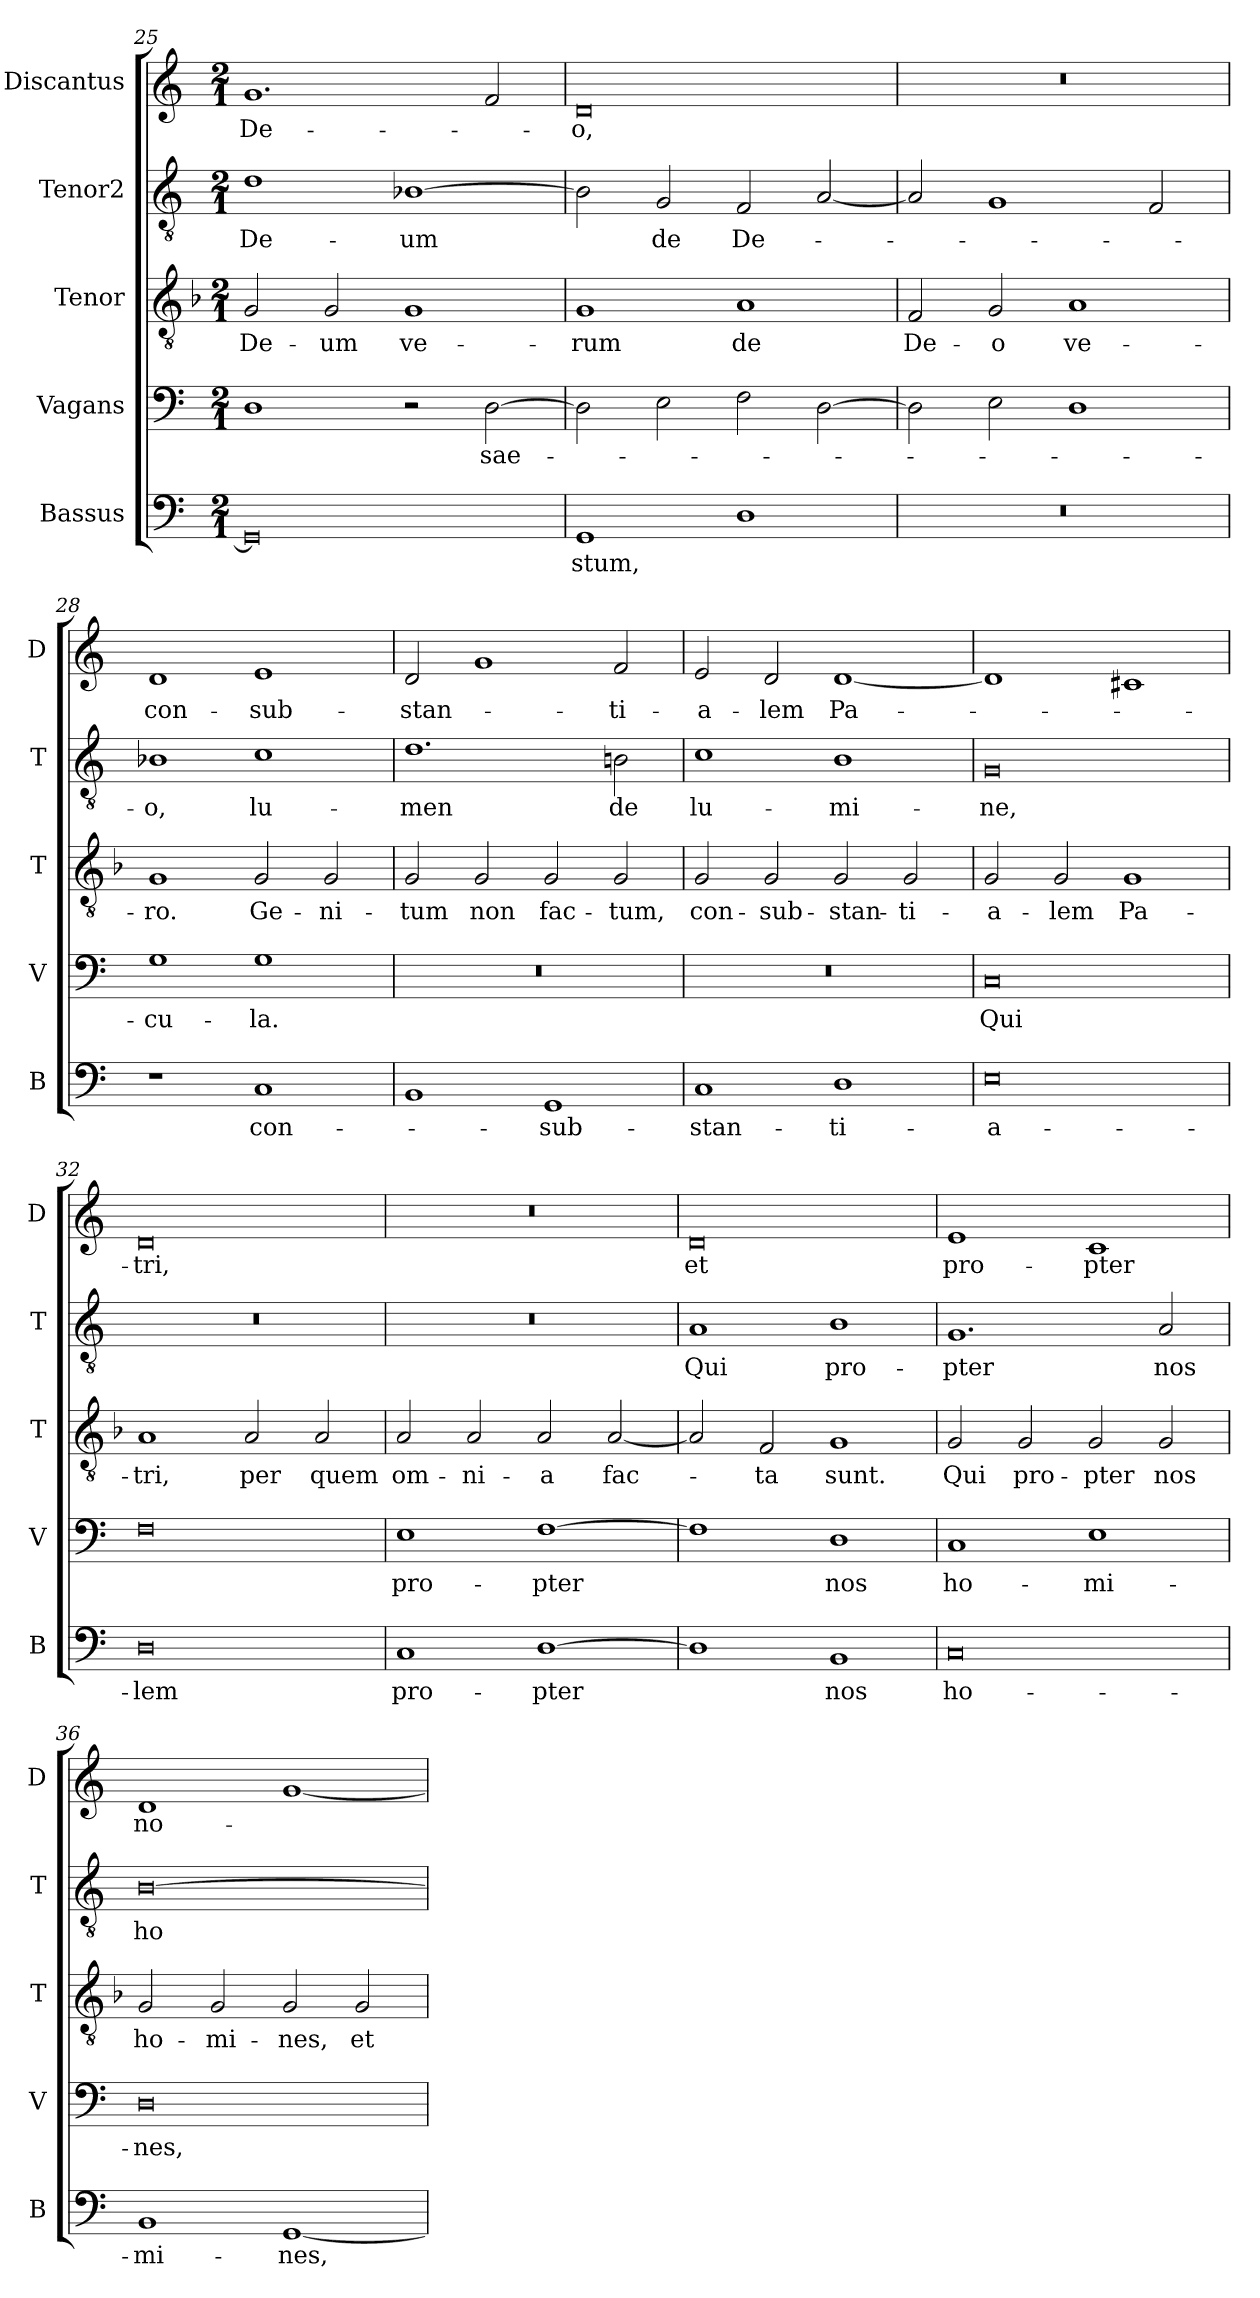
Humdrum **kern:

**kern	**text	**kern	**text	**kern	**text	**kern	**text	**kern	**text
*part5	*part5	*part4	*part4	*part3	*part3	*part2	*part2	*part1	*part1
*staff5	*staff5	*staff4	*staff4	*staff3	*staff3	*staff2	*staff2	*staff1	*staff1
*I"Bassus	*	*I"Vagans	*	*I"Tenor	*	*I"Tenor2	*	*I"Discantus	*
*I'B	*	*I'V	*	*I'T	*	*I'T	*	*I'D	*
*clefF4	*	*clefF4	*	*clefGv2	*	*clefGv2	*	*clefG2	*
*k[]	*	*k[]	*	*k[b-]	*	*k[]	*	*k[]	*
*M2/1	*	*M2/1	*	*M2/1	*	*M2/1	*	*M2/1	*
=25	=25	=25	=25	=25	=25	=25	=25	=25	=25
0GG]	.	1D	.	2G/	De-	1d	De-	1.g	De-
.	.	.	.	2G/	-um	.	.	.	.
.	.	2r	.	1G	ve-	[1B-X	-um	.	.
.	.	[2D\	sae-	.	.	.	.	2f/	.
=26	=26	=26	=26	=26	=26	=26	=26	=26	=26
1GG	-stum,	2D\]	.	1G	-rum	2B-\]	.	0d	-o,
.	.	2E\	.	.	.	2G/	de	.	.
1D	.	2F\	.	1A	de	2F/	De-	.	.
.	.	[2D\	.	.	.	[2A/	.	.	.
=27	=27	=27	=27	=27	=27	=27	=27	=27	=27
0r	.	2D\]	.	2F/	De-	2A/]	.	0r	.
.	.	2E\	.	2G/	-o	1G	.	.	.
.	.	1D	.	1A	ve-	.	.	.	.
.	.	.	.	.	.	2F/	.	.	.
=28	=28	=28	=28	=28	=28	=28	=28	=28	=28
1r	.	1G	-cu-	1G	-ro.	1B-X	-o,	1d	con-
1C	con-	1G	-la.	2G/	Ge-	1c	lu-	1e	-sub-
.	.	.	.	2G/	-ni-	.	.	.	.
=29	=29	=29	=29	=29	=29	=29	=29	=29	=29
1BB	.	0r	.	2G/	-tum	1.d	-men	2d/	-stan-
.	.	.	.	2G/	non	.	.	1g	.
1GG	-sub-	.	.	2G/	fac-	.	.	.	.
.	.	.	.	2G/	-tum,	2Bn\	de	2f/	-ti-
=30	=30	=30	=30	=30	=30	=30	=30	=30	=30
1C	-stan-	0r	.	2G/	con-	1c	lu-	2e/	-a-
.	.	.	.	2G/	-sub-	.	.	2d/	-lem
1D	-ti-	.	.	2G/	-stan-	1B	-mi-	[1d	Pa-
.	.	.	.	2G/	-ti-	.	.	.	.
=31	=31	=31	=31	=31	=31	=31	=31	=31	=31
0E	-a-	0C	Qui	2G/	-a-	0G	-ne,	1d]	.
.	.	.	.	2G/	-lem	.	.	.	.
.	.	.	.	1G	Pa-	.	.	1c#X	.
=32	=32	=32	=32	=32	=32	=32	=32	=32	=32
0D	-lem	0F	.	1A	-tri,	0r	.	0d	-tri,
.	.	.	.	2A/	per	.	.	.	.
.	.	.	.	2A/	quem	.	.	.	.
=33	=33	=33	=33	=33	=33	=33	=33	=33	=33
1C	pro-	1E	pro-	2A/	om-	0r	.	0r	.
.	.	.	.	2A/	-ni-	.	.	.	.
[1D	-pter	[1F	-pter	2A/	-a	.	.	.	.
.	.	.	.	[2A/	fac-	.	.	.	.
=34	=34	=34	=34	=34	=34	=34	=34	=34	=34
1D]	.	1F]	.	2A/]	.	1A	Qui	0d	et
.	.	.	.	2F/	-ta	.	.	.	.
1BB	nos	1D	nos	1G	sunt.	1B	pro-	.	.
=35	=35	=35	=35	=35	=35	=35	=35	=35	=35
0C	ho-	1C	ho-	2G/	Qui	1.G	-pter	1e	pro-
.	.	.	.	2G/	pro-	.	.	.	.
.	.	1E	-mi-	2G/	-pter	.	.	1c	-pter
.	.	.	.	2G/	nos	2A/	nos	.	.
=36	=36	=36	=36	=36	=36	=36	=36	=36	=36
1BB	-mi-	0D	-nes,	2G/	ho-	[0B	ho-	1d	no-
.	.	.	.	2G/	-mi-	.	.	.	.
[1GG	-nes,	.	.	2G/	-nes,	.	.	[1g	.
.	.	.	.	2G/	et	.	.	.	.
=	=	=	=	=	=	=	=	=	=
*-	*-	*-	*-	*-	*-	*-	*-	*-	*-
